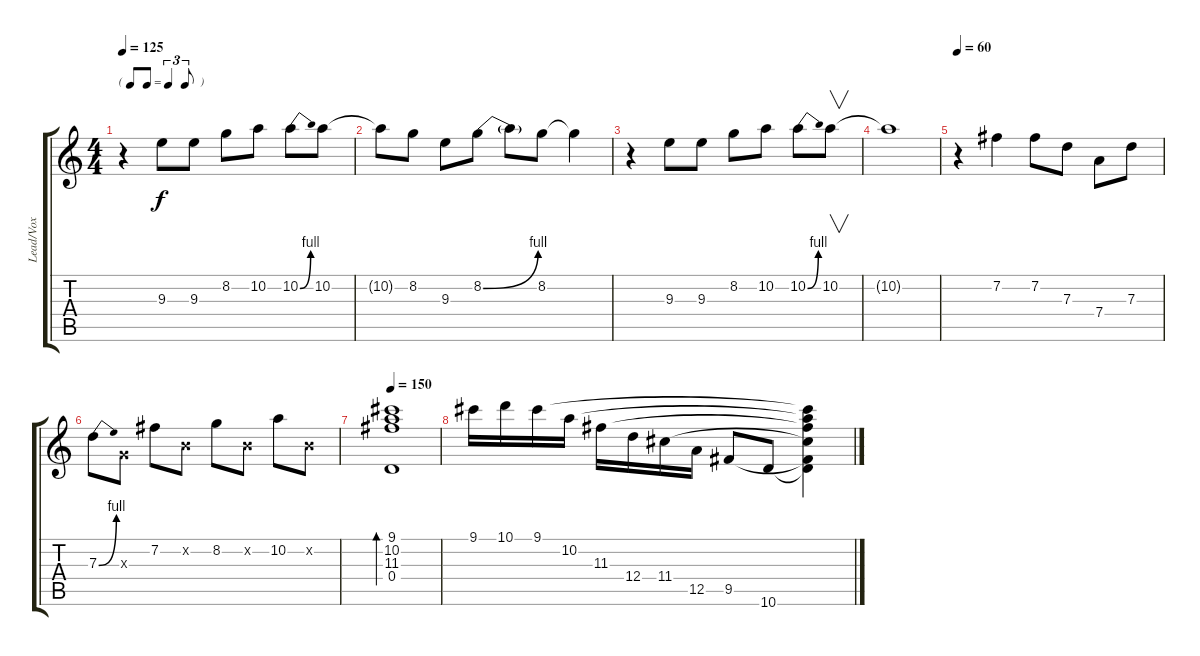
\track ("Lead/Vox" "Lead/Vox") {instrument electricguitarjazz}
\staff {score tabs}
\tuning (E4 B3 G3 D3 A2 E2) {hide}
\ts (4 4)
\tf triplet8th
\tempo 125
\clef g2
\ks c
r.4{dy f} 9.3.8 9.3.8 8.2.8 10.2.8 10.2{be (bend 0 0 60 4)}.8 10.2.8 |
10.2{t}.8 8.2.8 9.3.8 8.2{be (bend 0 0 60 4)}.8 8.2{t}.8 8.2.8 8.2{t}.4 |
r.4 9.3.8 9.3.8 8.2.8 10.2.8 10.2{be (bend 0 0 60 4)}.8 10.2.8{v} |
10.2{t}.1 |
\tempo 60
r.4 7.2.4 7.2.8 7.3.8 7.4.8 7.3.8 |
7.3{be (bend 0 0 60 4)}.8 0.3{x}.8 7.2.8 0.2{x}.8 8.2.8 0.2{x}.8 10.2.8 0.2{x}.8 |
\tempo 150
(9.1 10.2 11.3 0.4).1{bd 120 volume 0} |
9.1.16 10.1.16 9.1.16 10.2.16 11.3.16 12.4.16 11.4.16 12.5.16 9.5.8 10.6.8 (9.1{t} 10.2{t} 11.3{t} 11.4{t} 9.5{t} 10.6{t}).4
